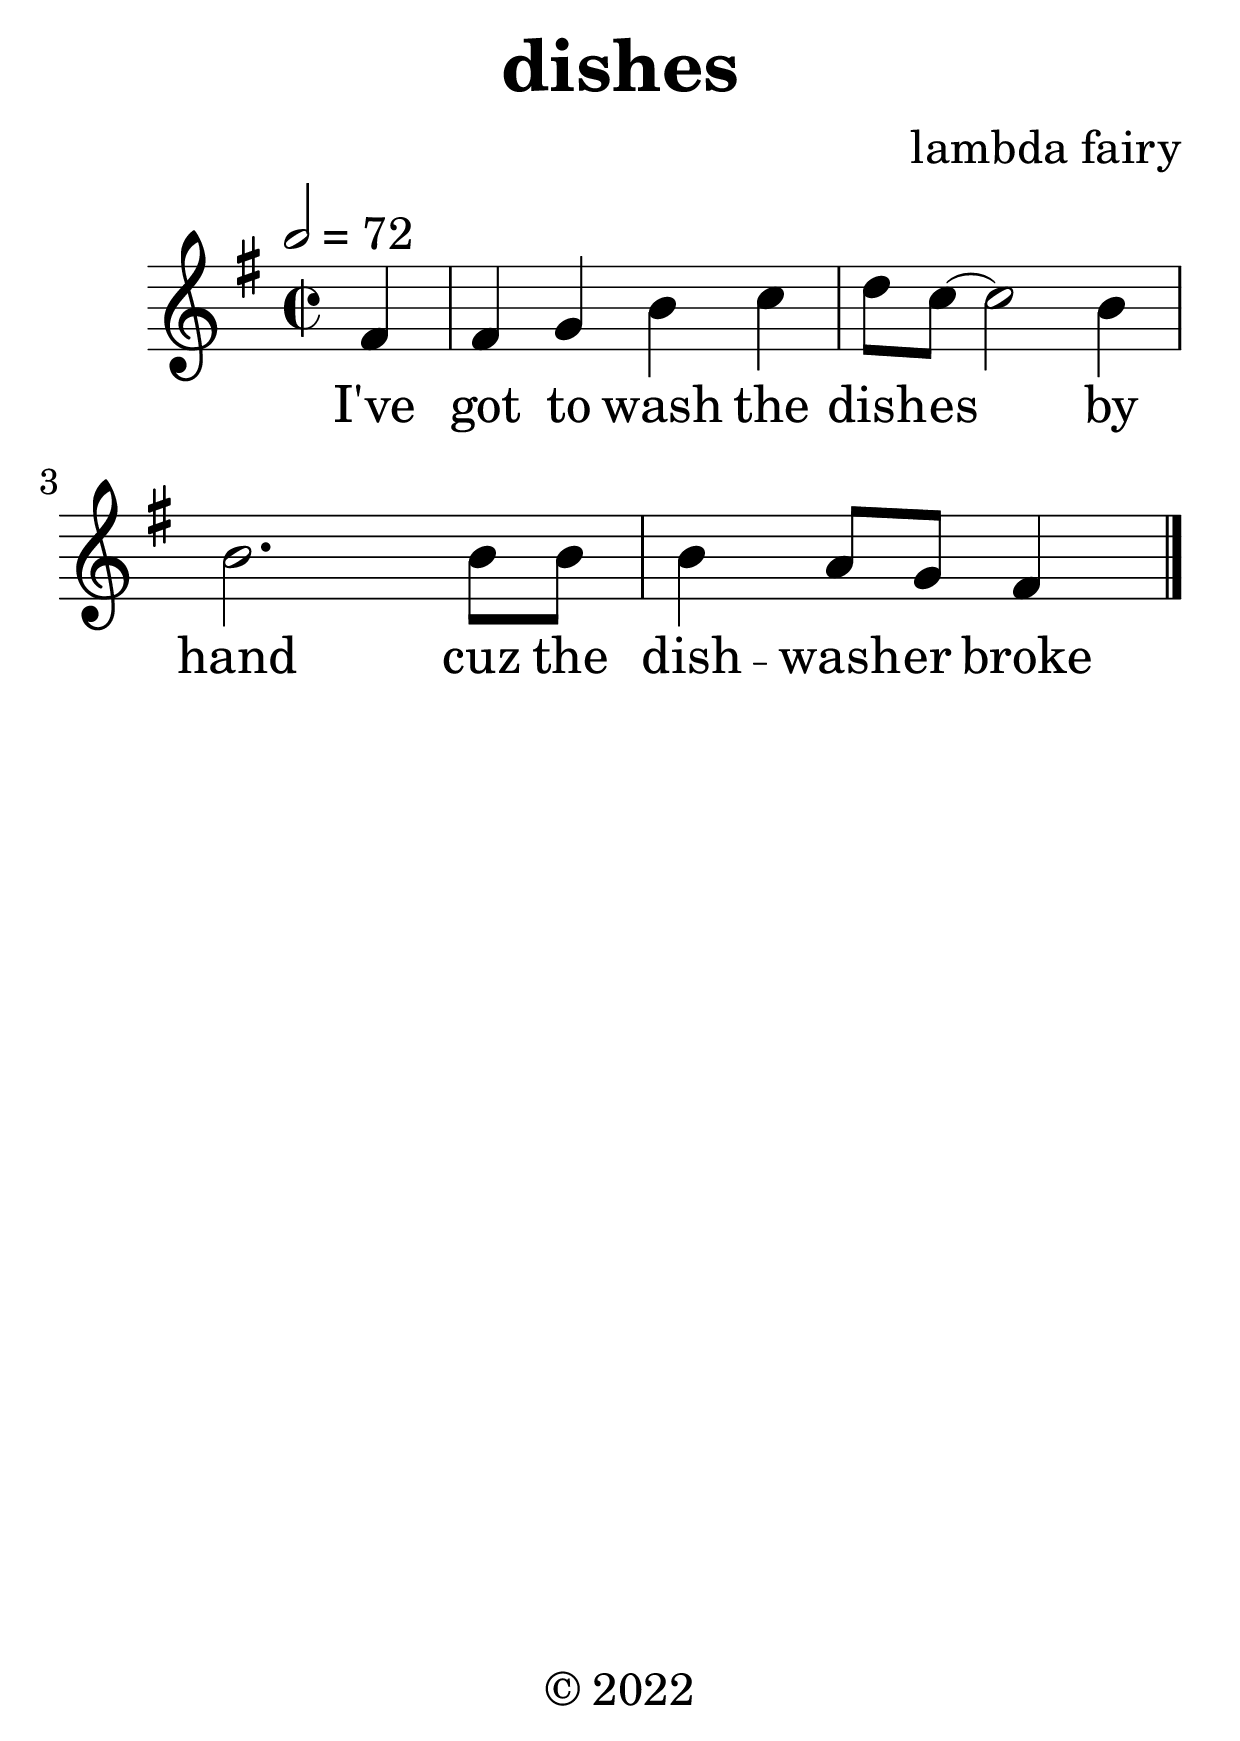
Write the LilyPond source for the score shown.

\version "2.22.1"

\include "articulate.ly"
\include "shared.ily"

#(set-global-staff-size 40)

\header {
    title = "dishes"
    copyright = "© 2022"
    }

stuff = <<
    \relative g' {
        \clef treble
        \key g \major
        \set Staff.midiInstrument = #"flute"
        \tempo 2 = 72
        \time 2/2

        \partial 4
        fs4
        | fs4 g b c
        | d8 c ~ c2 b4
        | b2. b8 b
        | b4 a8 g fs4

        \bar "|."
        }

    \addlyrics {
        I've got to wash the dish -- es
        by hand
        cuz the dish -- wash -- er broke
        }
    >>

\score {
    \stuff
    \layout { }
    }

\score {
    \articulate \stuff
    \midi { }
    }
